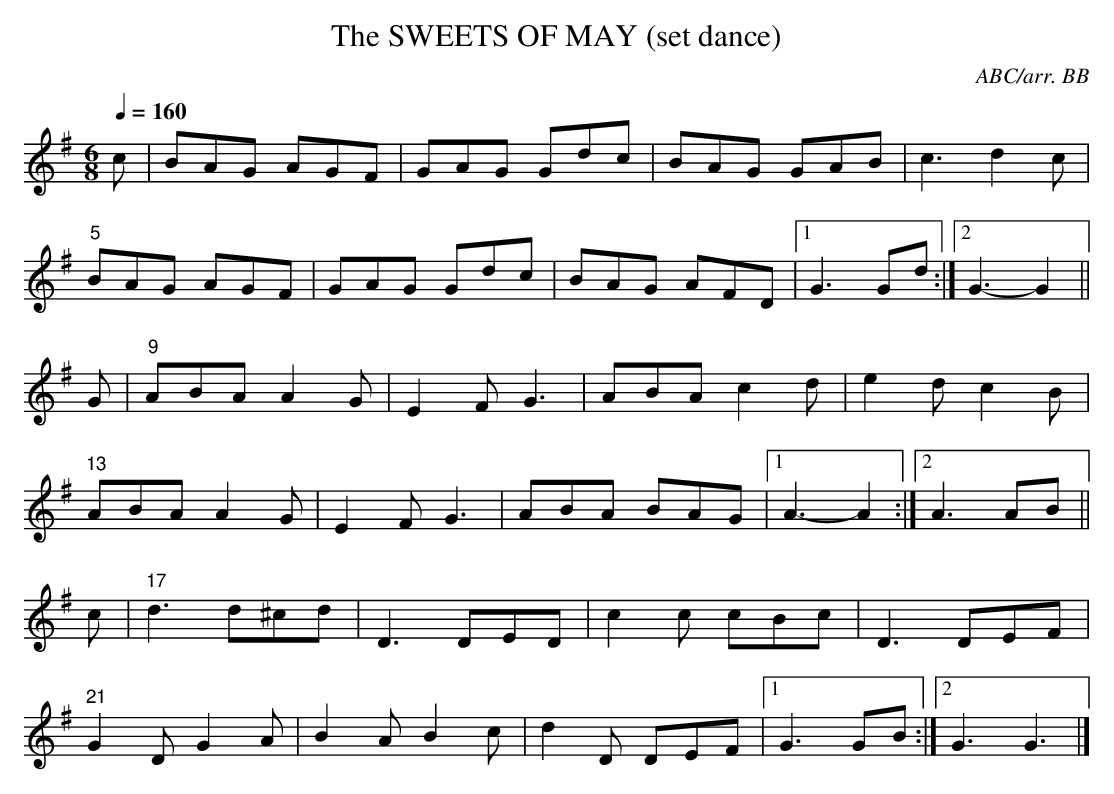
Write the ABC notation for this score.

X:1
T:SWEETS OF MAY (set dance), The
C:ABC/arr. BB
Q:1/4=160
M:6/8
L:1/8
K:G
c|BAG AGF|GAG Gdc|BAG GAB|c3 d2c|
"5"BAG AGF|GAG Gdc|BAG AFD|1 G3 Gd :|2 G3-G2 ||
G|"9"ABA A2G|E2F G3|ABA c2d|e2d c2B|
"13"ABA A2G|E2F G3|ABA BAG|1 A3-A2 :|2 A3 AB ||
c|"17"d3 d^cd|D3 DED|c2c cBc|D3 DEF|
"21"G2D G2A|B2A B2c|d2D DEF|1 G3 GB :|2 G3 G3 |]
